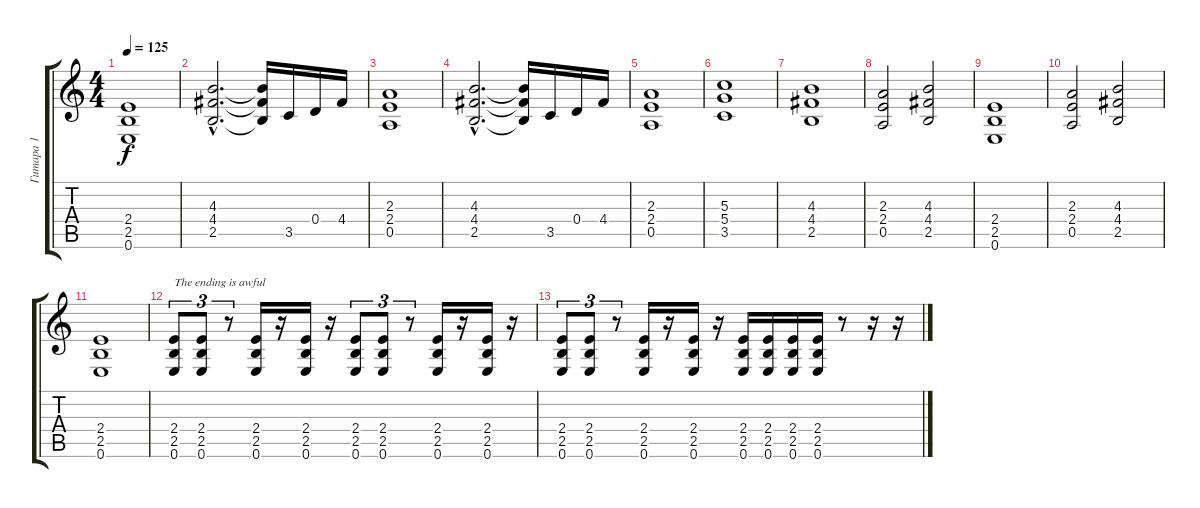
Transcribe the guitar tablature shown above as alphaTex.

\track ("Гитара 1" "Гитара 1") {instrument distortionguitar}
\staff {score tabs}
\tuning (E4 B3 G3 D3 A2 E2) {hide}
\ts (4 4)
\tempo 125
\clef g2
\ks c
(2.4 2.5 0.6).1{dy f} |
(4.3{hac} 4.4{hac} 2.5{hac}).2{d} (4.3{t} 4.4{t} 2.5{t}).16 3.5.16 0.4.16 4.4.16 |
(2.3 2.4 0.5).1 |
(4.3{hac} 4.4{hac} 2.5{hac}).2{d} (4.3{t} 4.4{t} 2.5{t}).16 3.5.16 0.4.16 4.4.16 |
(2.3 2.4 0.5).1 |
(5.3 5.4 3.5).1 |
(4.3 4.4 2.5).1 |
(2.3 2.4 0.5).2 (4.3 4.4 2.5).2 |
(2.4 2.5 0.6).1 |
(2.3 2.4 0.5).2 (4.3 4.4 2.5).2 |
(2.4 2.5 0.6).1 |
(2.4 2.5 0.6).8{tu (3 2) txt "The ending is awful"} (2.4 2.5 0.6).8{tu (3 2)} r.8{tu (3 2)} (2.4 2.5 0.6).16 r.16 (2.4 2.5 0.6).16 r.16 (2.4 2.5 0.6).8{tu (3 2)} (2.4 2.5 0.6).8{tu (3 2)} r.8{tu (3 2)} (2.4 2.5 0.6).16 r.16 (2.4 2.5 0.6).16 r.16 |
(2.4 2.5 0.6).8{tu (3 2)} (2.4 2.5 0.6).8{tu (3 2)} r.8{tu (3 2)} (2.4 2.5 0.6).16 r.16 (2.4 2.5 0.6).16 r.16 (2.4 2.5 0.6).16 (2.4 2.5 0.6).16 (2.4 2.5 0.6).16 (2.4 2.5 0.6).16 r.8 r.16 r.16
